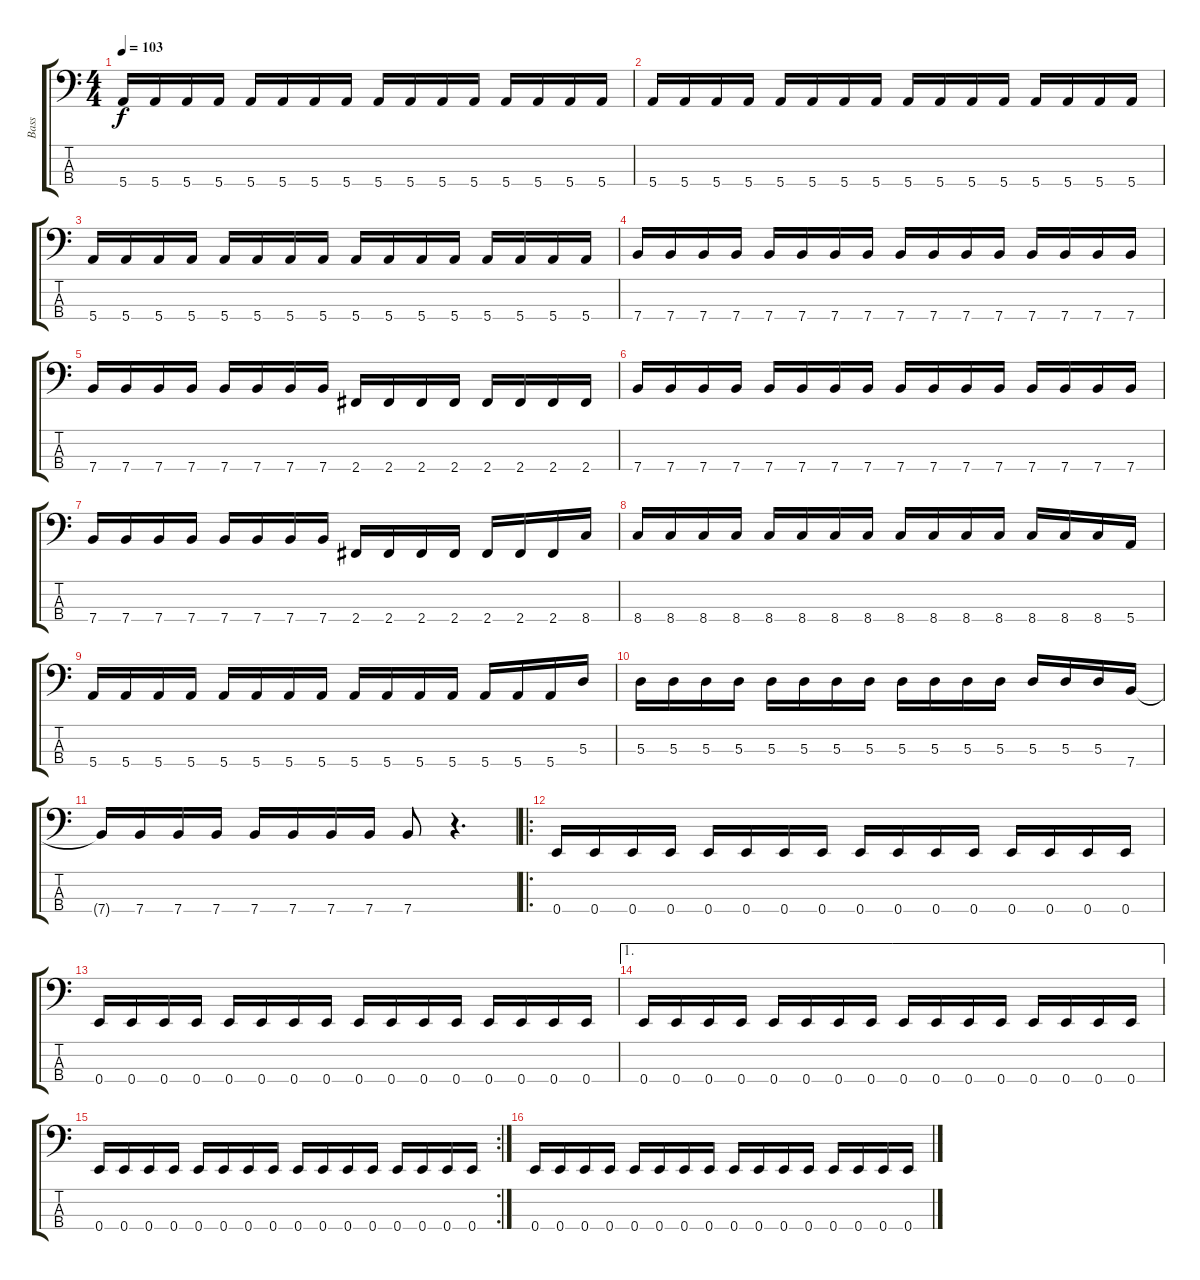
\track ("Bass" "Bass") {instrument electricbassfinger}
\staff {score tabs}
\tuning (G2 D2 A1 E1) {hide}
\ts (4 4)
\tempo 103
\clef f4
\ks c
5.4.16{dy f} 5.4.16 5.4.16 5.4.16 5.4.16 5.4.16 5.4.16 5.4.16 5.4.16 5.4.16 5.4.16 5.4.16 5.4.16 5.4.16 5.4.16 5.4.16 |
5.4.16 5.4.16 5.4.16 5.4.16 5.4.16 5.4.16 5.4.16 5.4.16 5.4.16 5.4.16 5.4.16 5.4.16 5.4.16 5.4.16 5.4.16 5.4.16 |
5.4.16 5.4.16 5.4.16 5.4.16 5.4.16 5.4.16 5.4.16 5.4.16 5.4.16 5.4.16 5.4.16 5.4.16 5.4.16 5.4.16 5.4.16 5.4.16 |
7.4.16 7.4.16 7.4.16 7.4.16 7.4.16 7.4.16 7.4.16 7.4.16 7.4.16 7.4.16 7.4.16 7.4.16 7.4.16 7.4.16 7.4.16 7.4.16 |
7.4.16 7.4.16 7.4.16 7.4.16 7.4.16 7.4.16 7.4.16 7.4.16 2.4.16 2.4.16 2.4.16 2.4.16 2.4.16 2.4.16 2.4.16 2.4.16 |
7.4.16 7.4.16 7.4.16 7.4.16 7.4.16 7.4.16 7.4.16 7.4.16 7.4.16 7.4.16 7.4.16 7.4.16 7.4.16 7.4.16 7.4.16 7.4.16 |
7.4.16 7.4.16 7.4.16 7.4.16 7.4.16 7.4.16 7.4.16 7.4.16 2.4.16 2.4.16 2.4.16 2.4.16 2.4.16 2.4.16 2.4.16 8.4.16 |
8.4.16 8.4.16 8.4.16 8.4.16 8.4.16 8.4.16 8.4.16 8.4.16 8.4.16 8.4.16 8.4.16 8.4.16 8.4.16 8.4.16 8.4.16 5.4.16 |
5.4.16 5.4.16 5.4.16 5.4.16 5.4.16 5.4.16 5.4.16 5.4.16 5.4.16 5.4.16 5.4.16 5.4.16 5.4.16 5.4.16 5.4.16 5.3.16 |
5.3.16 5.3.16 5.3.16 5.3.16 5.3.16 5.3.16 5.3.16 5.3.16 5.3.16 5.3.16 5.3.16 5.3.16 5.3.16 5.3.16 5.3.16 7.4.16 |
7.4{t}.16 7.4.16 7.4.16 7.4.16 7.4.16 7.4.16 7.4.16 7.4.16 7.4.8 r.4{d} |
\ro
0.4.16 0.4.16 0.4.16 0.4.16 0.4.16 0.4.16 0.4.16 0.4.16 0.4.16 0.4.16 0.4.16 0.4.16 0.4.16 0.4.16 0.4.16 0.4.16 |
0.4.16 0.4.16 0.4.16 0.4.16 0.4.16 0.4.16 0.4.16 0.4.16 0.4.16 0.4.16 0.4.16 0.4.16 0.4.16 0.4.16 0.4.16 0.4.16 |
\ae 1
0.4.16 0.4.16 0.4.16 0.4.16 0.4.16 0.4.16 0.4.16 0.4.16 0.4.16 0.4.16 0.4.16 0.4.16 0.4.16 0.4.16 0.4.16 0.4.16 |
\rc 2
0.4.16 0.4.16 0.4.16 0.4.16 0.4.16 0.4.16 0.4.16 0.4.16 0.4.16 0.4.16 0.4.16 0.4.16 0.4.16 0.4.16 0.4.16 0.4.16 |
0.4.16 0.4.16 0.4.16 0.4.16 0.4.16 0.4.16 0.4.16 0.4.16 0.4.16 0.4.16 0.4.16 0.4.16 0.4.16 0.4.16 0.4.16 0.4.16
